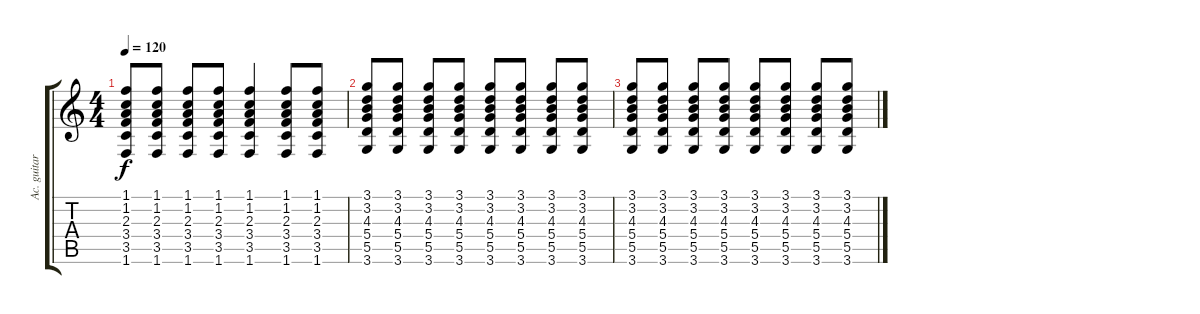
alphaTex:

\track ("Ac. guitar" "Ac. guitar") {instrument acousticguitarsteel}
\staff {score tabs}
\tuning (E4 B3 G3 D3 A2 E2) {hide}
\ts (4 4)
\tempo 120
\clef g2
\ks c
(1.1 1.2 2.3 3.4 3.5 1.6).8{dy f} (1.1 1.2 2.3 3.4 3.5 1.6).8 (1.1 1.2 2.3 3.4 3.5 1.6).8 (1.1 1.2 2.3 3.4 3.5 1.6).8 (1.1 1.2 2.3 3.4 3.5 1.6).4 (1.1 1.2 2.3 3.4 3.5 1.6).8 (1.1 1.2 2.3 3.4 3.5 1.6).8 |
(3.1 3.2 4.3 5.4 5.5 3.6).8 (3.1 3.2 4.3 5.4 5.5 3.6).8 (3.1 3.2 4.3 5.4 5.5 3.6).8 (3.1 3.2 4.3 5.4 5.5 3.6).8 (3.1 3.2 4.3 5.4 5.5 3.6).8 (3.1 3.2 4.3 5.4 5.5 3.6).8 (3.1 3.2 4.3 5.4 5.5 3.6).8 (3.1 3.2 4.3 5.4 5.5 3.6).8 |
(3.1 3.2 4.3 5.4 5.5 3.6).8 (3.1 3.2 4.3 5.4 5.5 3.6).8 (3.1 3.2 4.3 5.4 5.5 3.6).8 (3.1 3.2 4.3 5.4 5.5 3.6).8 (3.1 3.2 4.3 5.4 5.5 3.6).8 (3.1 3.2 4.3 5.4 5.5 3.6).8 (3.1 3.2 4.3 5.4 5.5 3.6).8 (3.1 3.2 4.3 5.4 5.5 3.6).8
